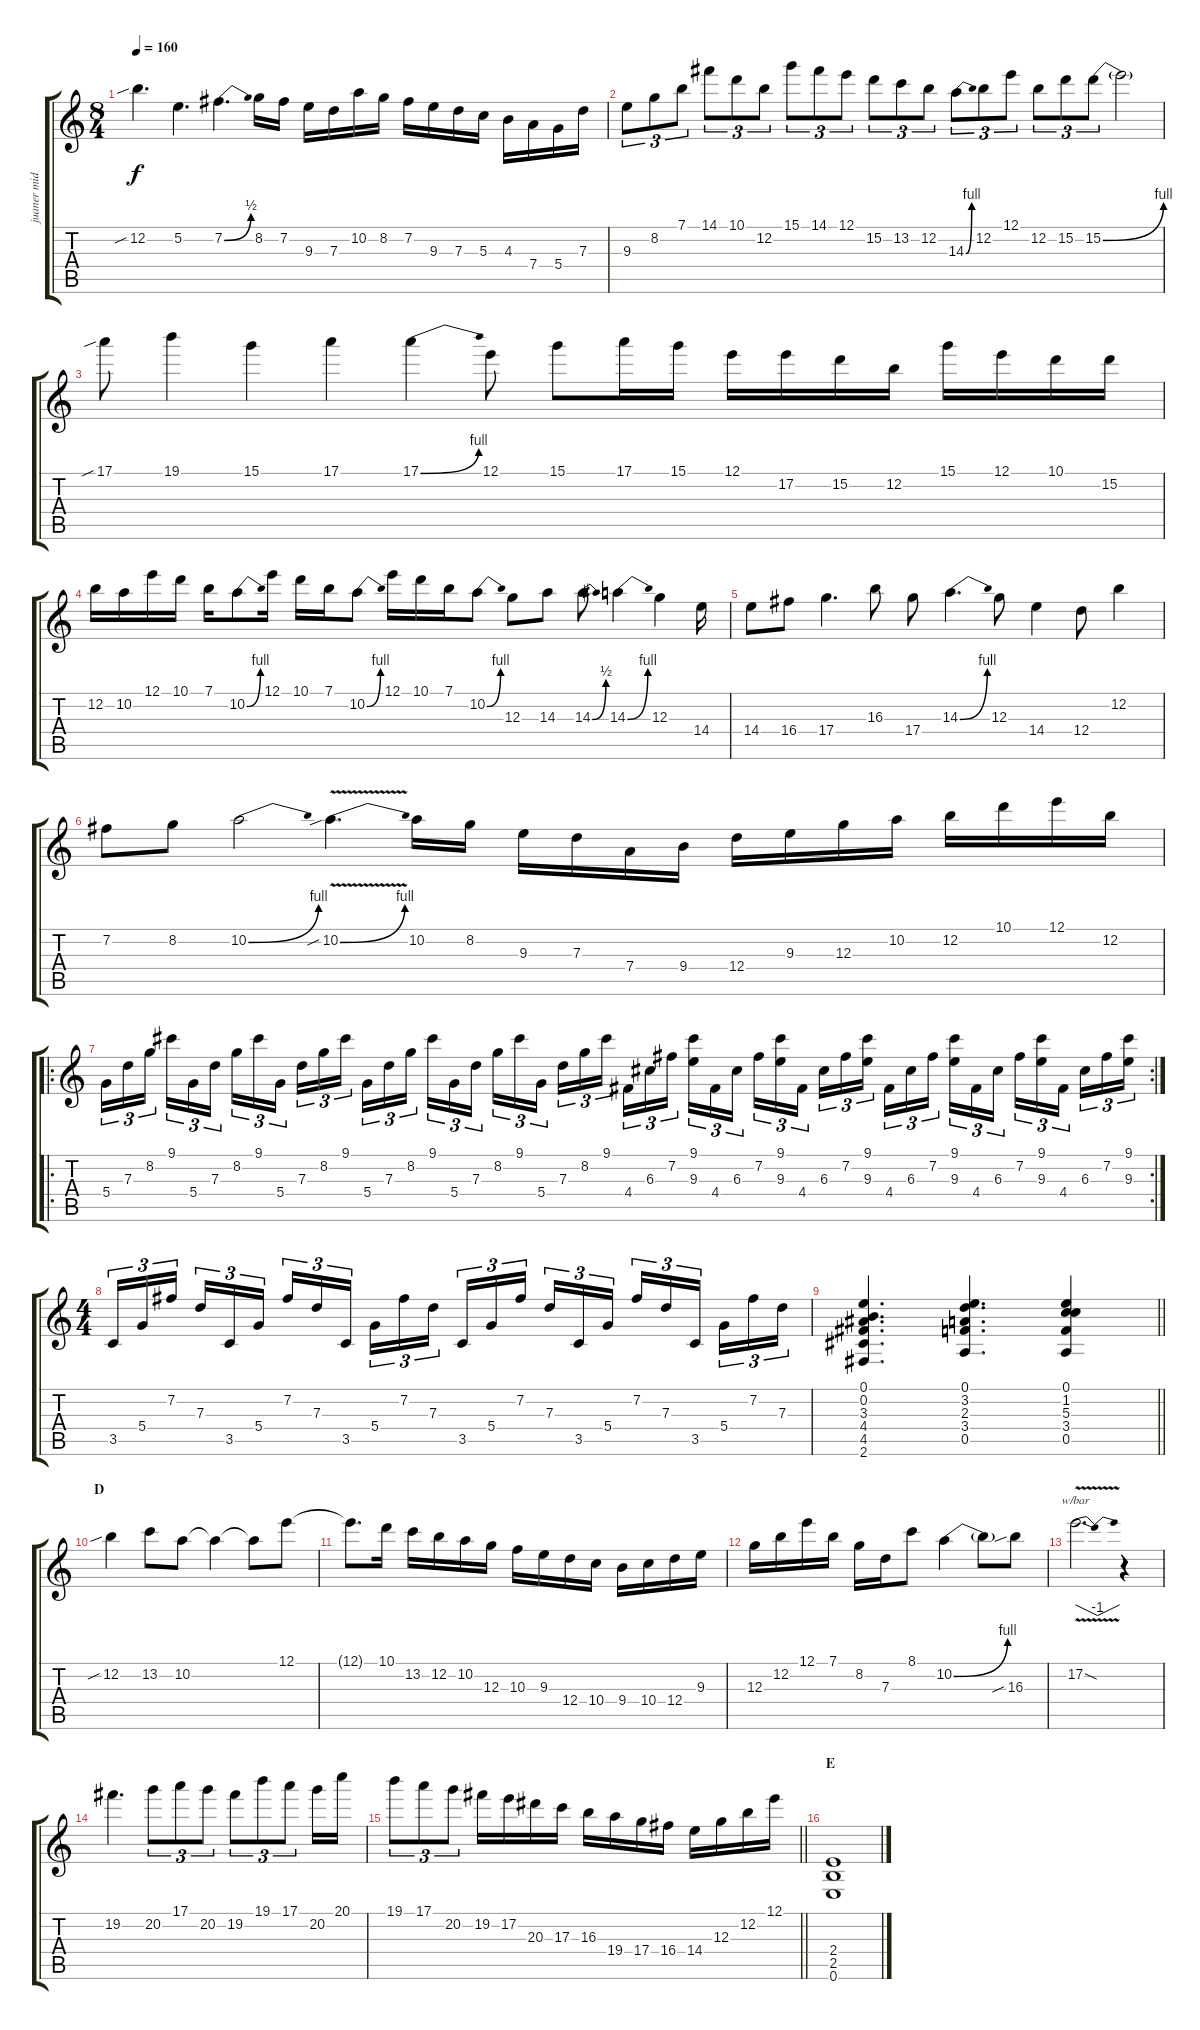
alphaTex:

\track ("juaner midi guitar 1" "juaner mid") {instrument distortionguitar}
\staff {score tabs}
\tuning (E4 B3 G3 D3 A2 E2) {hide}
\ts (8 4)
\tempo 160
\clef g2
\ks c
12.2{sib}.4{d dy f} 5.2.4{d} 7.2{be (bend 0 0 60 2)}.4{d} 8.2.16 7.2.16 9.3.16 7.3.16 10.2.16 8.2.16 7.2.16 9.3.16 7.3.16 5.3.16 4.3.16 7.4.16 5.4.16 7.3.16 |
9.3.8{tu (3 2)} 8.2.8{tu (3 2)} 7.1.8{tu (3 2)} 14.1.8{tu (3 2)} 10.1.8{tu (3 2)} 12.2.8{tu (3 2)} 15.1.8{tu (3 2)} 14.1.8{tu (3 2)} 12.1.8{tu (3 2)} 15.2.8{tu (3 2)} 13.2.8{tu (3 2)} 12.2.8{tu (3 2)} 14.3{be (bend 0 0 60 4)}.8{tu (3 2)} 12.2.8{tu (3 2)} 12.1.8{tu (3 2)} 12.2.8{tu (3 2)} 15.2.8{tu (3 2)} 15.2{be (bend 0 0 60 4)}.8{tu (3 2)} 15.2{t}.2 |
17.1{sib}.8 19.1.4 15.1.4 17.1.4 17.1{be (bend 0 0 60 4)}.4 12.1.8 15.1.8 17.1.16 15.1.16 12.1.16 17.2.16 15.2.16 12.2.16 15.1.16 12.1.16 10.1.16 15.2.16 |
12.2.16 10.2.16 12.1.16 10.1.16 7.1.16 10.2{be (bend 0 0 60 4)}.8 12.1.16 10.1.16 7.1.16 10.2{be (bend 0 0 60 4)}.8 12.1.16 10.1.16 7.1.16 10.2{be (bend 0 0 60 4)}.8 12.3.8 14.3.8 14.3{be (bend 0 0 60 2)}.8 14.3{be (bend 0 0 60 4)}.4 12.3.4 14.4.16 |
14.4.8 16.4.8 17.4.4{d} 16.3.8 17.4.8 14.3{be (bend 0 0 60 4)}.4{d} 12.3.8 14.4.4 12.4.8 12.2.4 |
7.2.8 8.2.8 10.2{be (bend 0 0 60 4)}.2 10.2{be (bend 0 0 60 4) v sib}.4{d} 10.2.16 8.2.16 9.3.16 7.3.16 7.4.16 9.4.16 12.4.16 9.3.16 12.3.16 10.2.16 12.2.16 10.1.16 12.1.16 12.2.16 |
\ro
\rc 2
5.4.16{tu (3 2)} 7.3.16{tu (3 2)} 8.2.16{tu (3 2)} 9.1.16{tu (3 2)} 5.4.16{tu (3 2)} 7.3.16{tu (3 2)} 8.2.16{tu (3 2)} 9.1.16{tu (3 2)} 5.4.16{tu (3 2)} 7.3.16{tu (3 2)} 8.2.16{tu (3 2)} 9.1.16{tu (3 2)} 5.4.16{tu (3 2)} 7.3.16{tu (3 2)} 8.2.16{tu (3 2)} 9.1.16{tu (3 2)} 5.4.16{tu (3 2)} 7.3.16{tu (3 2)} 8.2.16{tu (3 2)} 9.1.16{tu (3 2)} 5.4.16{tu (3 2)} 7.3.16{tu (3 2)} 8.2.16{tu (3 2)} 9.1.16{tu (3 2)} 4.4.16{tu (3 2)} 6.3.16{tu (3 2)} 7.2.16{tu (3 2)} (9.1 9.3).16{tu (3 2)} 4.4.16{tu (3 2)} 6.3.16{tu (3 2)} 7.2.16{tu (3 2)} (9.1 9.3).16{tu (3 2)} 4.4.16{tu (3 2)} 6.3.16{tu (3 2)} 7.2.16{tu (3 2)} (9.1 9.3).16{tu (3 2)} 4.4.16{tu (3 2)} 6.3.16{tu (3 2)} 7.2.16{tu (3 2)} (9.1 9.3).16{tu (3 2)} 4.4.16{tu (3 2)} 6.3.16{tu (3 2)} 7.2.16{tu (3 2)} (9.1 9.3).16{tu (3 2)} 4.4.16{tu (3 2)} 6.3.16{tu (3 2)} 7.2.16{tu (3 2)} (9.1 9.3).16{tu (3 2)} |
\ts (4 4)
3.5.16{tu (3 2)} 5.4.16{tu (3 2)} 7.2.16{tu (3 2)} 7.3.16{tu (3 2)} 3.5.16{tu (3 2)} 5.4.16{tu (3 2)} 7.2.16{tu (3 2)} 7.3.16{tu (3 2)} 3.5.16{tu (3 2)} 5.4.16{tu (3 2)} 7.2.16{tu (3 2)} 7.3.16{tu (3 2)} 3.5.16{tu (3 2)} 5.4.16{tu (3 2)} 7.2.16{tu (3 2)} 7.3.16{tu (3 2)} 3.5.16{tu (3 2)} 5.4.16{tu (3 2)} 7.2.16{tu (3 2)} 7.3.16{tu (3 2)} 3.5.16{tu (3 2)} 5.4.16{tu (3 2)} 7.2.16{tu (3 2)} 7.3.16{tu (3 2)} |
\barLineRight lightlight
(0.1 0.2 3.3 4.4 4.5 2.6).4{d} (0.1 3.2 2.3 3.4 0.5).4{d} (0.1 1.2 5.3 3.4 0.5).4 |
\section ("" "D")
12.2{sib}.4 13.2.8 10.2.8 10.2{t}.4 10.2{t}.8 12.1.8 |
12.1{t}.8{d} 10.1.16 13.2.16 12.2.16 10.2.16 12.3.16 10.3.16 9.3.16 12.4.16 10.4.16 9.4.16 10.4.16 12.4.16 9.3.16 |
12.3.16 12.2.16 12.1.16 7.1.16 8.2.16 7.3.16 8.1.8 10.2{be (bend 0 0 60 4)}.4 10.2{t}.8 16.3{sib}.8 |
17.2{v sod}.2{d tbe (dip default 0 0 30 -4 60 0)} r.4 |
19.2.4{d} 20.2.8{tu (3 2)} 17.1.8{tu (3 2)} 20.2.8{tu (3 2)} 19.2.8{tu (3 2)} 19.1.8{tu (3 2)} 17.1.8{tu (3 2)} 20.2.16 20.1.16 |
\barLineRight lightlight
19.1.8{tu (3 2)} 17.1.8{tu (3 2)} 20.2.8{tu (3 2)} 19.2.16 17.2.16 20.3.16 17.3.16 16.3.16 19.4.16 17.4.16 16.4.16 14.4.16 12.3.16 12.2.16 12.1.16 |
\section ("" "E")
(2.4 2.5 0.6).1
